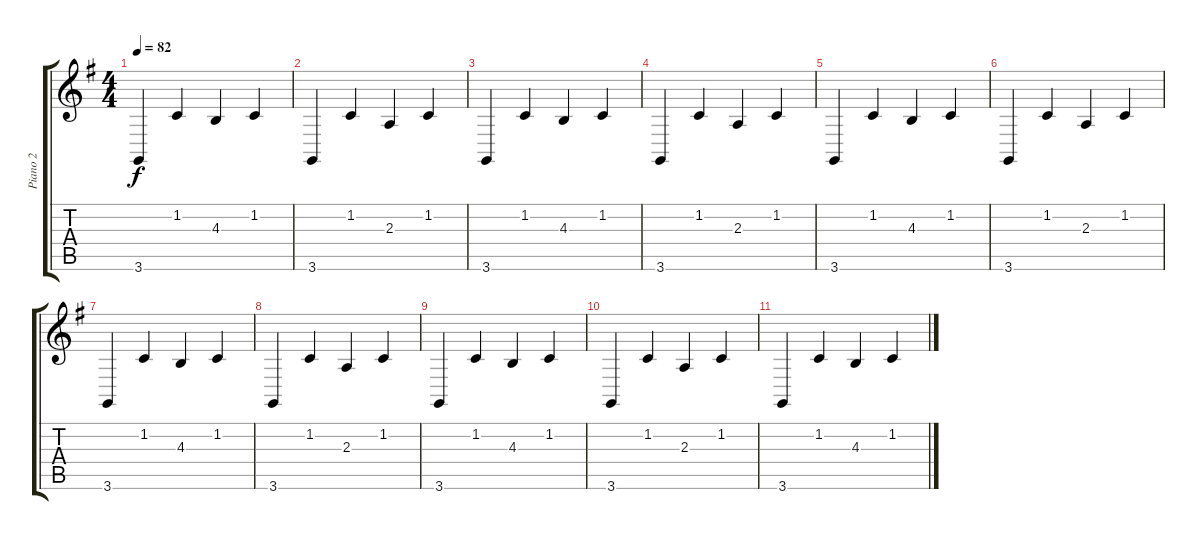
\track ("Piano 2" "Piano 2") {instrument acousticgrandpiano}
\staff {score tabs}
\tuning (E4 B3 G3 D3 A2 E2) {hide}
\ts (4 4)
\tempo 82
\clef g2
\ks g
3.6.4{dy f} 1.2.4 4.3.4 1.2.4 |
3.6.4 1.2.4 2.3.4 1.2.4 |
3.6.4 1.2.4 4.3.4 1.2.4 |
3.6.4 1.2.4 2.3.4 1.2.4 |
3.6.4 1.2.4 4.3.4 1.2.4 |
3.6.4 1.2.4 2.3.4 1.2.4 |
3.6.4 1.2.4 4.3.4 1.2.4 |
3.6.4 1.2.4 2.3.4 1.2.4 |
3.6.4 1.2.4 4.3.4 1.2.4 |
3.6.4 1.2.4 2.3.4 1.2.4 |
3.6.4 1.2.4 4.3.4 1.2.4
